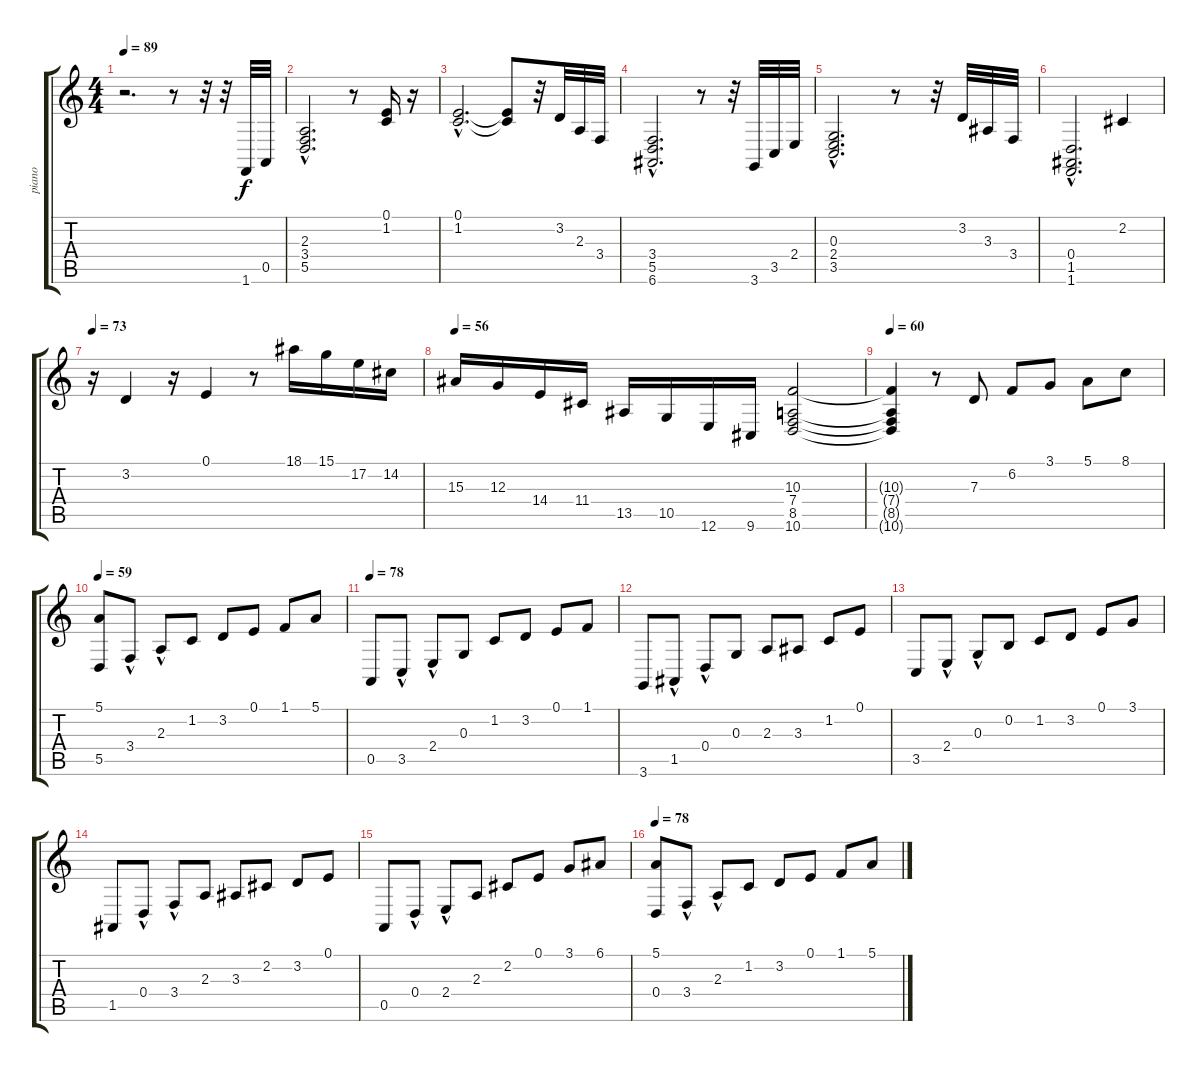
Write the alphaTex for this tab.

\track ("piano" "piano") {instrument acousticgrandpiano}
\staff {score tabs}
\tuning (E4 B3 G3 D3 A2 E2) {hide}
\ts (4 4)
\tempo 89
\clef g2
\ks c
r.2{d dy f instrument acousticgrandpiano} r.8 r.32 r.32 1.6.32 0.5.32 |
(2.3{hac} 3.4{hac} 5.5{hac}).2{d} r.8 (0.1 1.2).16 r.16 |
(0.1{hac} 1.2{hac}).2{d} (0.1{t} 1.2{t}).8 r.32 3.2.32 2.3.32 3.4.32 |
(3.4{hac} 5.5{hac} 6.6{hac}).2{d} r.8 r.32 3.6.32 3.5.32 2.4.32 |
(0.3{hac} 2.4{hac} 3.5{hac}).2{d} r.8 r.32 3.2.32 3.3.32 3.4.32 |
(0.4{hac} 1.5{hac} 1.6{hac}).2{d} 2.2.4 |
\tempo 73
r.16 3.2.4 r.16 0.1.4 r.8 18.1.16 15.1.16 17.2.16 14.2.16 |
\tempo 56
15.3.16 12.3.16 14.4.16 11.4.16 13.5.16 10.5.16 12.6.16 9.6.16 (10.3 7.4 8.5 10.6).2 |
\tempo 60
(10.3{t} 7.4{t} 8.5{t} 10.6{t}).4 r.8 7.3.8 6.2.8 3.1.8 5.1.8 8.1.8 |
\tempo 59
(5.1 5.5).8 3.4{hac}.8 2.3{hac}.8 1.2.8 3.2.8 0.1.8 1.1.8 5.1.8 |
\tempo 78
0.5.8 3.5{hac}.8 2.4{hac}.8 0.3.8 1.2.8 3.2.8 0.1.8 1.1.8 |
3.6.8 1.5{hac}.8 0.4{hac}.8 0.3.8 2.3.8 3.3.8 1.2.8 0.1.8 |
3.5.8 2.4{hac}.8 0.3{hac}.8 0.2.8 1.2.8 3.2.8 0.1.8 3.1.8 |
1.5.8 0.4{hac}.8 3.4{hac}.8 2.3.8 3.3.8 2.2.8 3.2.8 0.1.8 |
0.5.8 0.4{hac}.8 2.4{hac}.8 2.3.8 2.2.8 0.1.8 3.1.8 6.1.8 |
\tempo 78
(5.1 0.4).8 3.4{hac}.8 2.3{hac}.8 1.2.8 3.2.8 0.1.8 1.1.8 5.1.8
